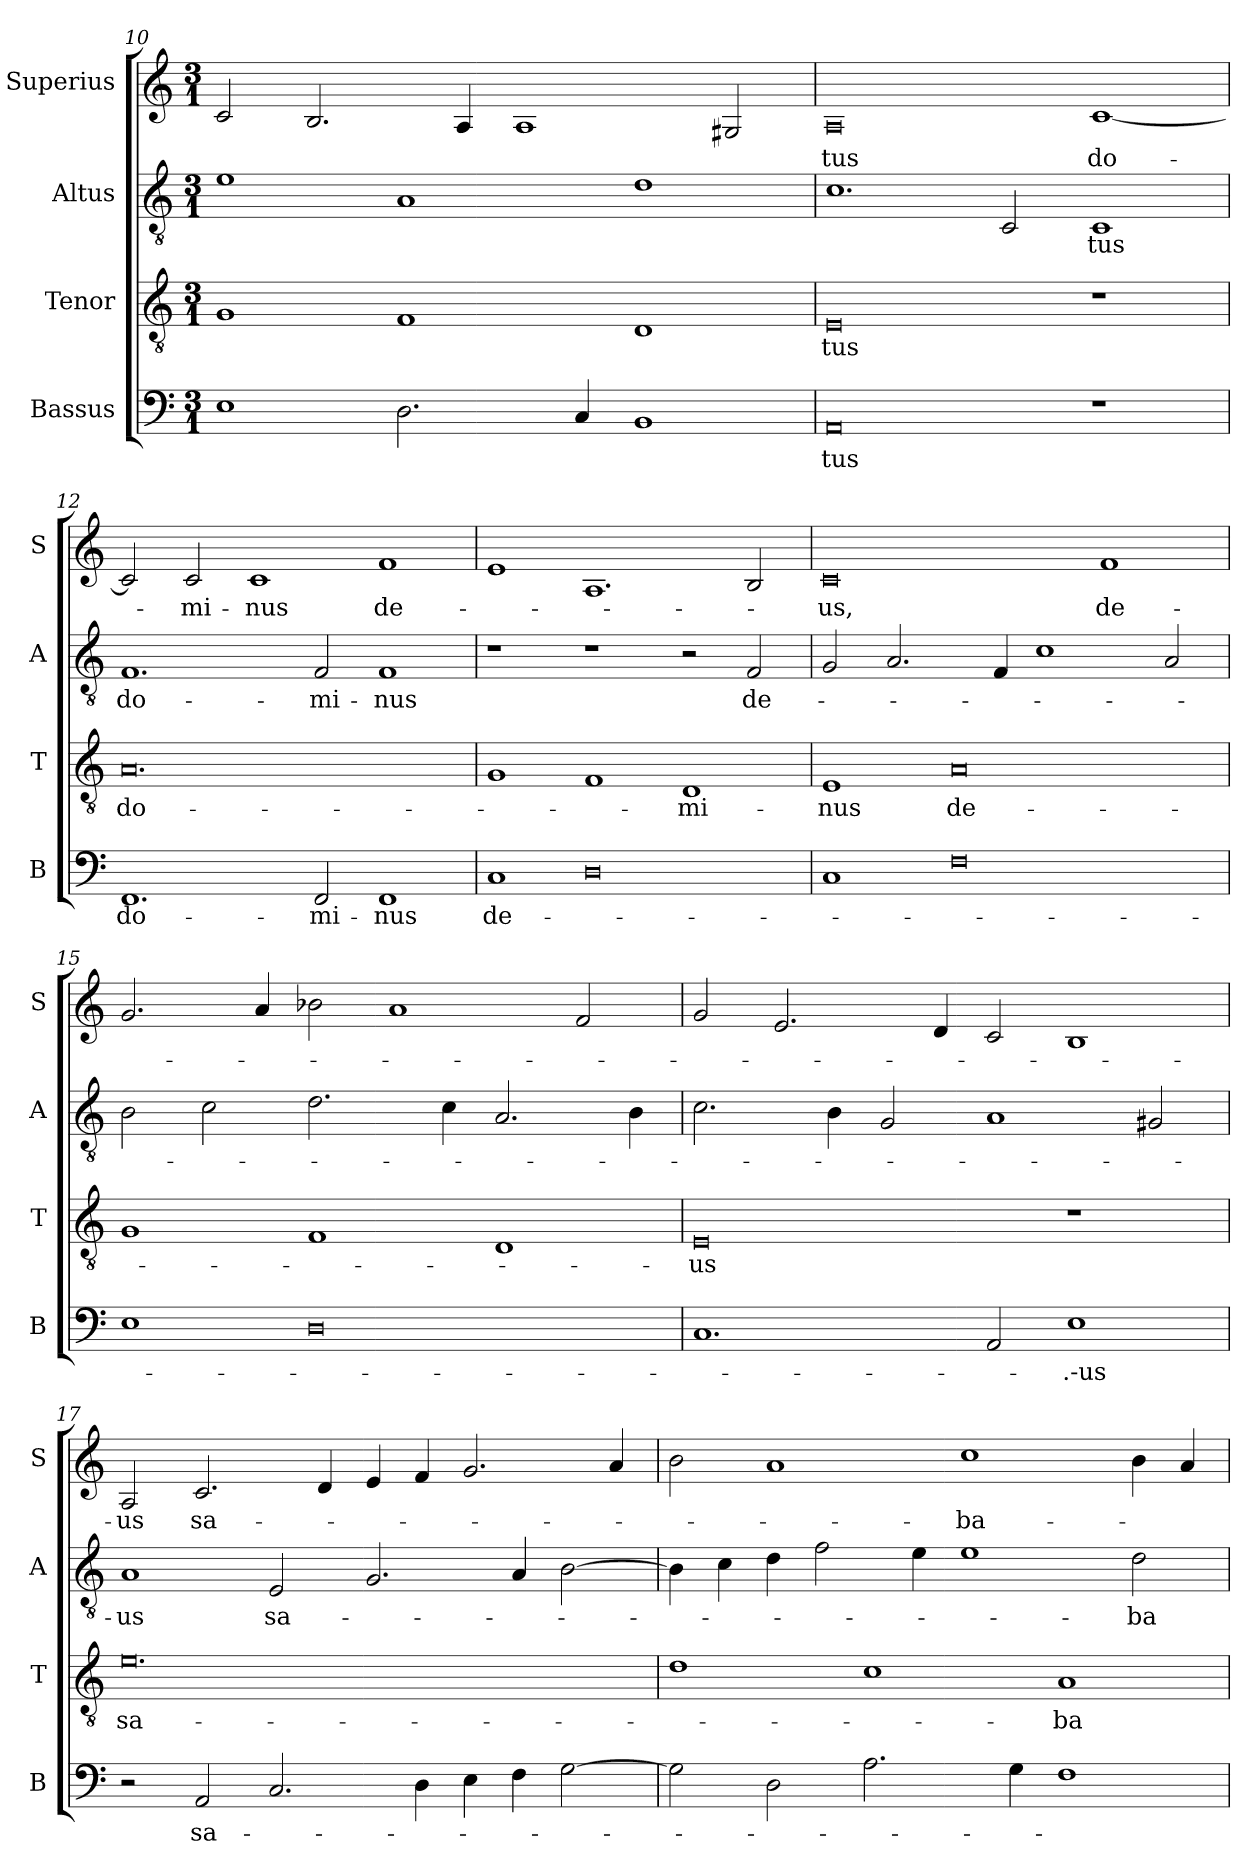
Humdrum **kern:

**kern	**text	**kern	**text	**kern	**text	**kern	**text
*part4	*part4	*part3	*part3	*part2	*part2	*part1	*part1
*staff4	*staff4	*staff3	*staff3	*staff2	*staff2	*staff1	*staff1
*I"Bassus	*	*I"Tenor	*	*I"Altus	*	*I"Superius	*
*I'B	*	*I'T	*	*I'A	*	*I'S	*
*clefF4	*	*clefGv2	*	*clefGv2	*	*clefG2	*
*k[]	*	*k[]	*	*k[]	*	*k[]	*
*M3/1	*	*M3/1	*	*M3/1	*	*M3/1	*
=10	=10	=10	=10	=10	=10	=10	=10
1E	.	1G	.	1e	.	2c/	.
.	.	.	.	.	.	2.B/	.
2.D\	.	1F	.	1A	.	.	.
.	.	.	.	.	.	4A/	.
.	.	.	.	.	.	1A	.
4C/	.	.	.	.	.	.	.
1BB	.	1D	.	1d	.	.	.
.	.	.	.	.	.	2G#X/	.
=11	=11	=11	=11	=11	=11	=11	=11
0AA	-tus	0E	-tus	1.c	.	0A	-tus
.	.	.	.	2C/	.	.	.
1r	.	1r	.	1C	-tus	[1c	do-
=12	=12	=12	=12	=12	=12	=12	=12
1.FF	do-	0.A	do-	1.F	do-	2c/]	.
.	.	.	.	.	.	2c/	-mi-
.	.	.	.	.	.	1c	-nus
2FF/	-mi-	.	.	2F/	-mi-	.	.
1FF	-nus	.	.	1F	-nus	1f	de-
=13	=13	=13	=13	=13	=13	=13	=13
1C	de-	1G	.	1r	.	1e	.
0D	.	1F	.	1r	.	1.A	.
.	.	1D	-mi-	2r	.	.	.
.	.	.	.	2F/	de-	2B/	.
=14	=14	=14	=14	=14	=14	=14	=14
1C	.	1E	-nus	2G/	.	0c	-us,
.	.	.	.	2.A/	.	.	.
0F	.	0A	de-	.	.	.	.
.	.	.	.	4F/	.	.	.
.	.	.	.	1c	.	.	.
.	.	.	.	.	.	1f	de-
.	.	.	.	2A/	.	.	.
=15	=15	=15	=15	=15	=15	=15	=15
1E	.	1G	.	2B\	.	2.g/	.
.	.	.	.	2c\	.	.	.
.	.	.	.	.	.	4a/	.
0D	.	1F	.	2.d\	.	2b-X\	.
.	.	.	.	.	.	1a	.
.	.	.	.	4c\	.	.	.
.	.	1D	.	2.A/	.	.	.
.	.	.	.	.	.	2f/	.
.	.	.	.	4B\	.	.	.
=16	=16	=16	=16	=16	=16	=16	=16
1.C	.	0E	-us	2.c\	.	2g/	.
.	.	.	.	.	.	2.e/	.
.	.	.	.	4B\	.	.	.
.	.	.	.	2G/	.	.	.
.	.	.	.	.	.	4d/	.
2AA/	.	.	.	1A	.	2c/	.
1E	.-us	1r	.	.	.	1B	.
.	.	.	.	2G#X/	.	.	.
=17	=17	=17	=17	=17	=17	=17	=17
2r	.	0.e	sa-	1A	-us	2A/	-us
2AA/	sa-	.	.	.	.	2.c/	sa-
2.C/	.	.	.	2E/	sa-	.	.
.	.	.	.	.	.	4d/	.
.	.	.	.	2.G/	.	4e/	.
4D\	.	.	.	.	.	4f/	.
4E\	.	.	.	.	.	2.g/	.
4F\	.	.	.	4A/	.	.	.
[2G\	.	.	.	[2B\	.	.	.
.	.	.	.	.	.	4a/	.
=18	=18	=18	=18	=18	=18	=18	=18
2G\]	.	1d	.	4B\]	.	2b\	.
.	.	.	.	4c\	.	.	.
2D\	.	.	.	4d\	.	1a	.
.	.	.	.	2f\	.	.	.
2.A\	.	1c	.	.	.	.	.
.	.	.	.	4e\	.	.	.
.	.	.	.	1e	.	1cc	-ba-
4G\	.	.	.	.	.	.	.
1F	.	1A	-ba-	.	.	.	.
.	.	.	.	2d\	-ba-	4b\	.
.	.	.	.	.	.	4a/	.
=	=	=	=	=	=	=	=
*-	*-	*-	*-	*-	*-	*-	*-
